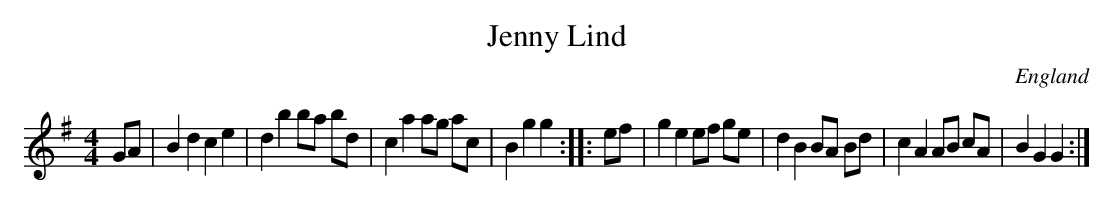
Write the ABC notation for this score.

X:1
T:Jenny Lind
O:England
O:USA
M:4/4
K:G
GA|\
B2d2 c2e2|d2b2 ba bd|c2a2 ag ac|B2g2 g2::\
ef|\
g2e2 ef ge|d2B2 BA Bd|c2A2 AB cA|B2G2 G2:|
